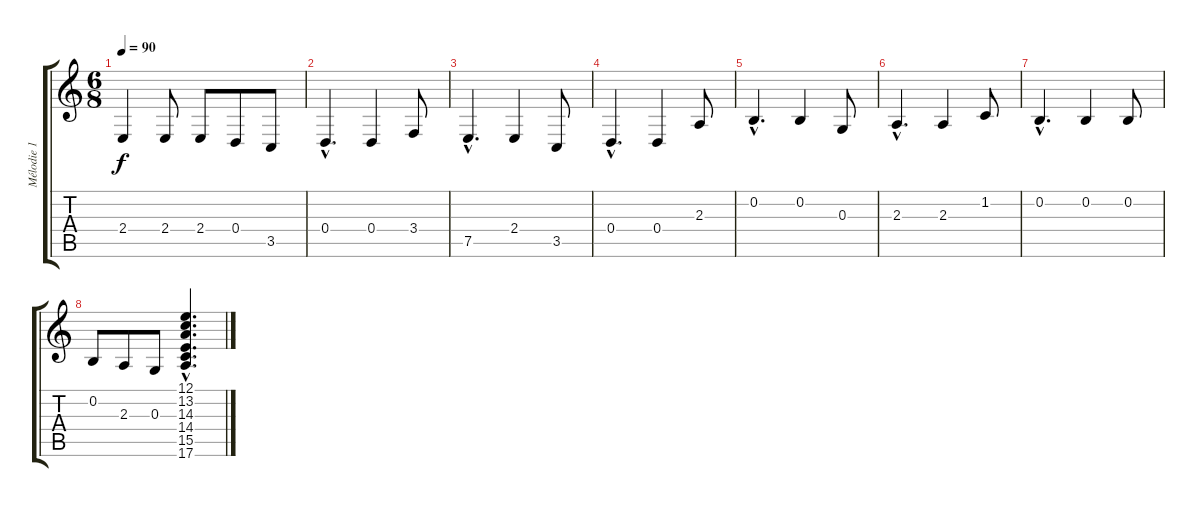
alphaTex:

\track ("Mélodie 1" "Mélodie 1") {instrument brightacousticpiano}
\staff {score tabs}
\tuning (E4 B3 G3 D3 A2 E2) {hide}
\ts (6 8)
\tempo 90
\clef g2
\ks c
2.4.4{dy f} 2.4.8 2.4.8 0.4.8 3.5.8 |
0.4{hac}.4{d} 0.4.4 3.4.8 |
7.5{hac}.4{d} 2.4.4 3.5.8 |
0.4{hac}.4{d} 0.4.4 2.3.8 |
0.2{hac}.4{d} 0.2.4 0.3.8 |
2.3{hac}.4{d} 2.3.4 1.2.8 |
0.2{hac}.4{d} 0.2.4 0.2.8 |
0.2.8 2.3.8 0.3.8 (12.1{hac} 13.2{hac} 14.3{hac} 14.4{hac} 15.5{hac} 17.6{hac}).4{d}
